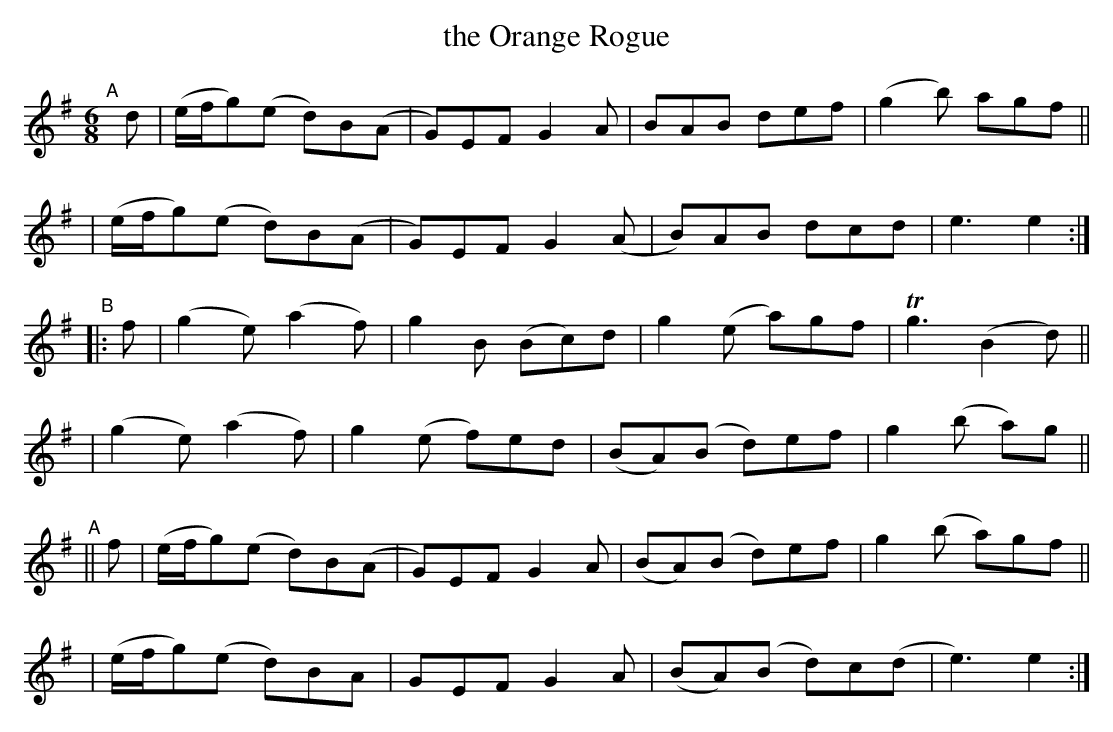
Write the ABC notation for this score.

X:1
T: the Orange Rogue
M: 6/8
L: 1/8
K: Em
"^A"[|]d \
| (e/f/g)(e d)B(A | G)EF G2A | BAB def | (g2b) agf ||
| (e/f/g)(e d)B(A | G)EF G2(A | B)AB dcd | e3e2 :|
"^B"|: f \
| (g2e) (a2f) | g2B (Bc)d | g2(e a)gf | Tg3 (B2d) ||
| (g2e) (a2f) | g2(e f)ed | (BA)(B d)ef | g2(b a)g ||
"^A"|| f \
| (e/f/g)(e d)B(A | G)EF G2A | (BA)(B d)ef | g2(b a)gf ||
| (e/f/g)(e d)BA | GEF G2A | (BA)(B d)c(d | e3)e2 :|
